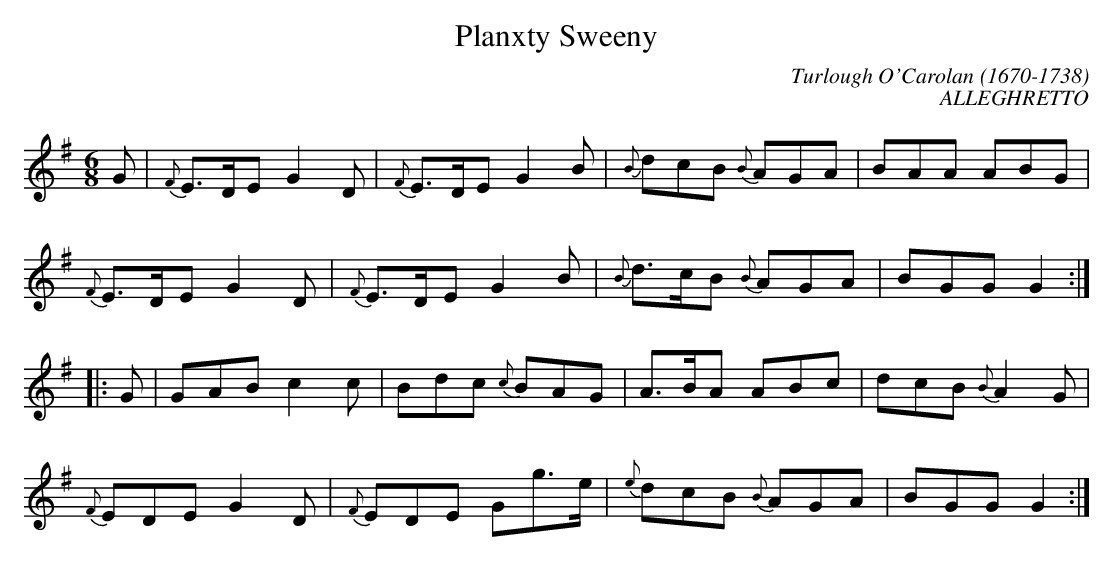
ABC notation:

X:1occ
T:Planxty Sweeny
C:Turlough O'Carolan (1670-1738)
C:ALLEGHRETTO
M:6/8
L:1/8
K:G
G|{F}E3/2D/2E G2D|{F}E3/2D/2E G2B|{B}dcB {B}AGA|BAA ABG|
{F}E3/2D/2E G2D|{F}E3/2D/2E G2B|{B}d3/2c/2B {B}AGA|BGG G2:|
|:G|GAB c2c|Bdc {c}BAG|A3/2B/2A ABc|dcB {B}A2G|
{F}EDE G2D|{F}EDE Gg3/2e/2|{e}dcB {B}AGA|BGG G2:|
